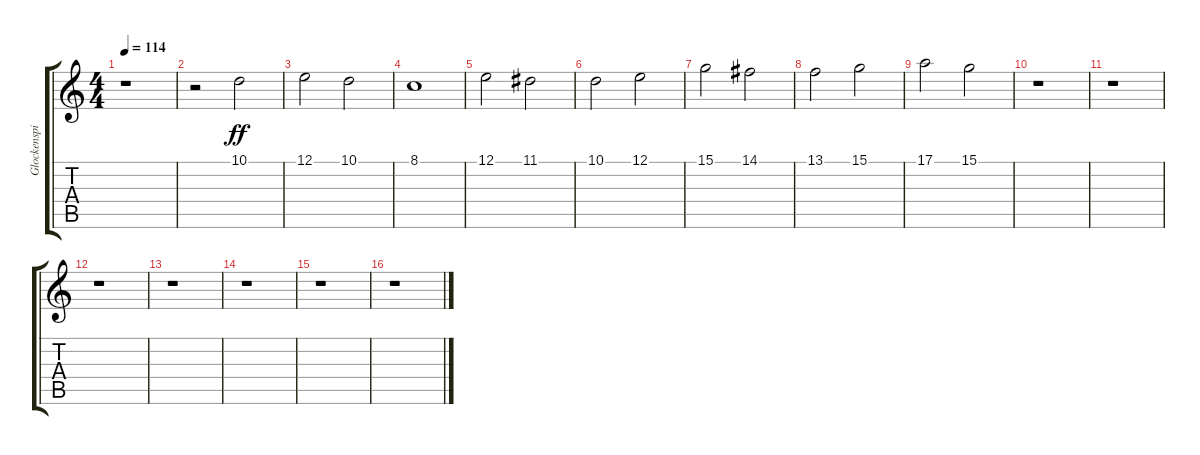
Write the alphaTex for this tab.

\track ("Glockenspiel" "Glockenspi") {instrument glockenspiel}
\staff {score tabs}
\tuning (E4 B3 G3 D3 A2 E2) {hide}
\ts (4 4)
\tempo 114
\clef g2
\ks c
r.1{dy ff} |
r.2 10.1.2{instrument glockenspiel} |
12.1.2 10.1.2 |
8.1.1 |
12.1.2 11.1.2 |
10.1.2 12.1.2 |
15.1.2 14.1.2 |
13.1.2 15.1.2 |
17.1.2 15.1.2 |
r.1 |
r.1 |
r.1 |
r.1 |
r.1 |
r.1 |
r.1
